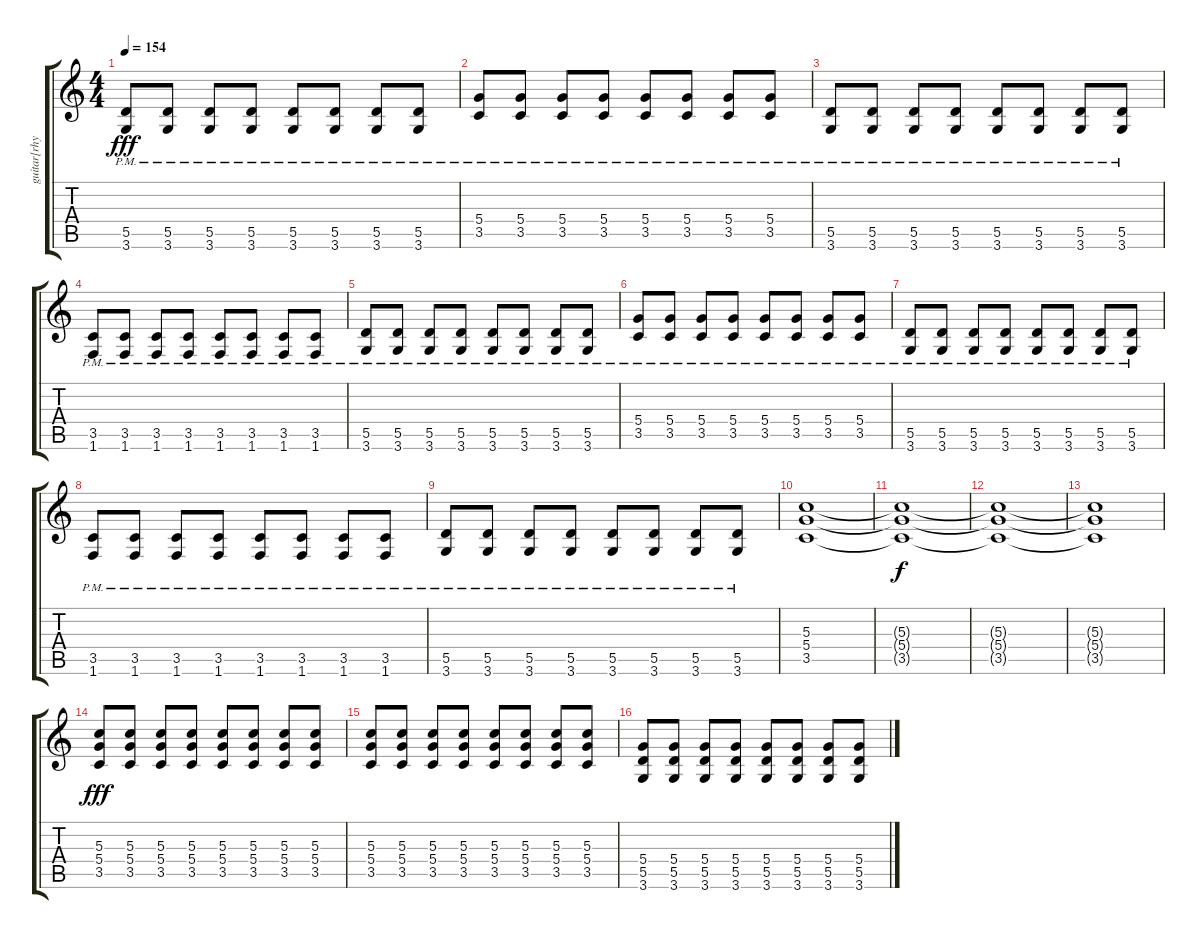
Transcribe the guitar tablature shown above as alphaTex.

\track ("guitar[rhythm]" "guitar[rhy") {instrument overdrivenguitar}
\staff {score tabs}
\tuning (E4 B3 G3 D3 A2 E2) {hide}
\ts (4 4)
\tempo 154
\clef g2
\ks c
(5.5{pm} 3.6{pm}).8{dy fff} (5.5{pm} 3.6{pm}).8 (5.5{pm} 3.6{pm}).8 (5.5{pm} 3.6{pm}).8 (5.5{pm} 3.6{pm}).8 (5.5{pm} 3.6{pm}).8 (5.5{pm} 3.6{pm}).8 (5.5{pm} 3.6{pm}).8 |
(5.4{pm} 3.5{pm}).8 (5.4{pm} 3.5{pm}).8 (5.4{pm} 3.5{pm}).8 (5.4{pm} 3.5{pm}).8 (5.4{pm} 3.5{pm}).8 (5.4{pm} 3.5{pm}).8 (5.4{pm} 3.5{pm}).8 (5.4{pm} 3.5{pm}).8 |
(5.5{pm} 3.6{pm}).8 (5.5{pm} 3.6{pm}).8 (5.5{pm} 3.6{pm}).8 (5.5{pm} 3.6{pm}).8 (5.5{pm} 3.6{pm}).8 (5.5{pm} 3.6{pm}).8 (5.5{pm} 3.6{pm}).8 (5.5{pm} 3.6{pm}).8 |
(3.5{pm} 1.6{pm}).8 (3.5{pm} 1.6{pm}).8 (3.5{pm} 1.6{pm}).8 (3.5{pm} 1.6{pm}).8 (3.5{pm} 1.6{pm}).8 (3.5{pm} 1.6{pm}).8 (3.5{pm} 1.6{pm}).8 (3.5{pm} 1.6{pm}).8 |
(5.5{pm} 3.6{pm}).8 (5.5{pm} 3.6{pm}).8 (5.5{pm} 3.6{pm}).8 (5.5{pm} 3.6{pm}).8 (5.5{pm} 3.6{pm}).8 (5.5{pm} 3.6{pm}).8 (5.5{pm} 3.6{pm}).8 (5.5{pm} 3.6{pm}).8 |
(5.4{pm} 3.5{pm}).8 (5.4{pm} 3.5{pm}).8 (5.4{pm} 3.5{pm}).8 (5.4{pm} 3.5{pm}).8 (5.4{pm} 3.5{pm}).8 (5.4{pm} 3.5{pm}).8 (5.4{pm} 3.5{pm}).8 (5.4{pm} 3.5{pm}).8 |
(5.5{pm} 3.6{pm}).8 (5.5{pm} 3.6{pm}).8 (5.5{pm} 3.6{pm}).8 (5.5{pm} 3.6{pm}).8 (5.5{pm} 3.6{pm}).8 (5.5{pm} 3.6{pm}).8 (5.5{pm} 3.6{pm}).8 (5.5{pm} 3.6{pm}).8 |
(3.5{pm} 1.6{pm}).8 (3.5{pm} 1.6{pm}).8 (3.5{pm} 1.6{pm}).8 (3.5{pm} 1.6{pm}).8 (3.5{pm} 1.6{pm}).8 (3.5{pm} 1.6{pm}).8 (3.5{pm} 1.6{pm}).8 (3.5{pm} 1.6{pm}).8 |
(5.5{pm} 3.6{pm}).8 (5.5{pm} 3.6{pm}).8 (5.5{pm} 3.6{pm}).8 (5.5{pm} 3.6{pm}).8 (5.5{pm} 3.6{pm}).8 (5.5{pm} 3.6{pm}).8 (5.5{pm} 3.6{pm}).8 (5.5{pm} 3.6{pm}).8 |
(5.3 5.4 3.5).1 |
(5.3{t} 5.4{t} 3.5{t}).1{dy f} |
(5.3{t} 5.4{t} 3.5{t}).1 |
(5.3{t} 5.4{t} 3.5{t}).1 |
(5.3 5.4 3.5).8{dy fff} (5.3 5.4 3.5).8 (5.3 5.4 3.5).8 (5.3 5.4 3.5).8 (5.3 5.4 3.5).8 (5.3 5.4 3.5).8 (5.3 5.4 3.5).8 (5.3 5.4 3.5).8 |
(5.3 5.4 3.5).8 (5.3 5.4 3.5).8 (5.3 5.4 3.5).8 (5.3 5.4 3.5).8 (5.3 5.4 3.5).8 (5.3 5.4 3.5).8 (5.3 5.4 3.5).8 (5.3 5.4 3.5).8 |
(5.4 5.5 3.6).8 (5.4 5.5 3.6).8 (5.4 5.5 3.6).8 (5.4 5.5 3.6).8 (5.4 5.5 3.6).8 (5.4 5.5 3.6).8 (5.4 5.5 3.6).8 (5.4 5.5 3.6).8
